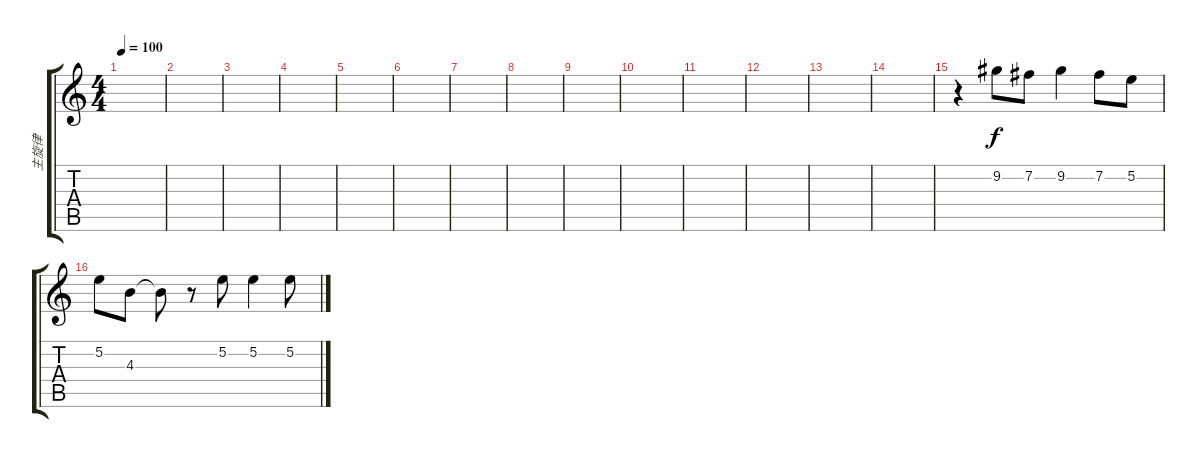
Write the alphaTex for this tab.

\track ("主旋律" "主旋律") {instrument guitarharmonics}
\staff {score tabs}
\tuning (E4 B3 G3 D3 A2 E2) {hide}
\ts (4 4)
\tempo 100
\clef g2
\ks c
|
|
|
|
|
|
|
|
|
|
|
|
|
|
r.4 9.2.8 7.2.8 9.2.4 7.2.8 5.2.8 |
5.2.8 4.3.8 4.3{t}.8 r.8 5.2.8 5.2.4 5.2.8
